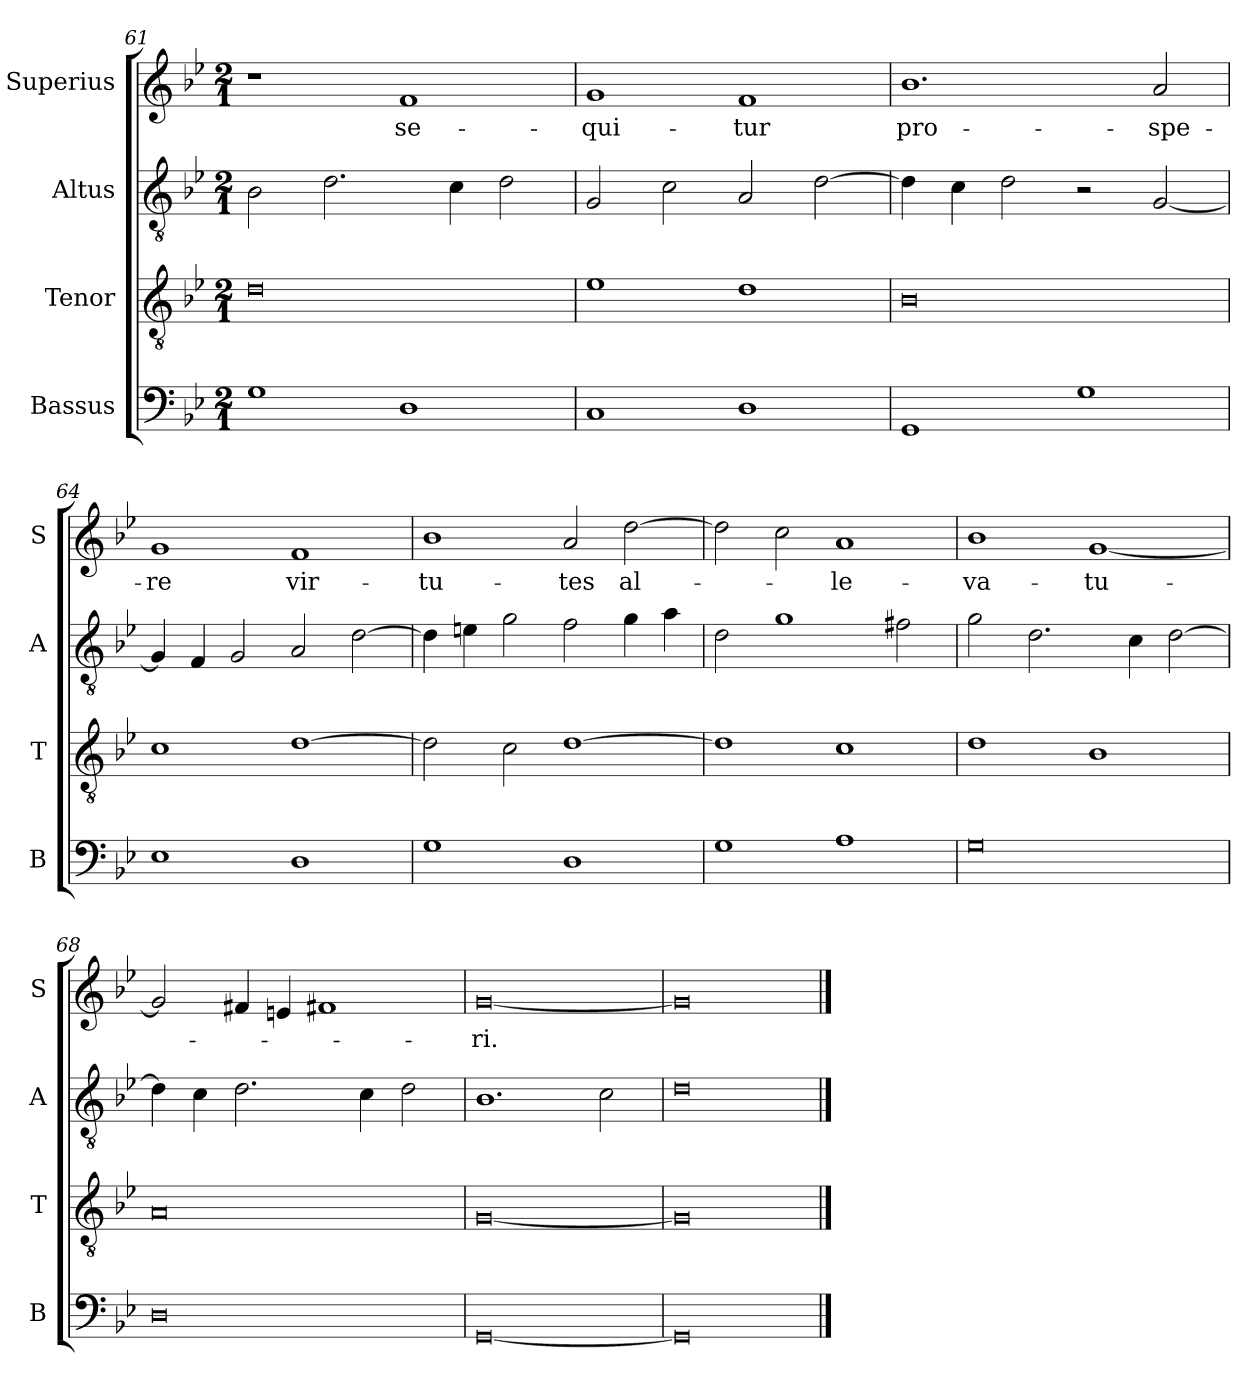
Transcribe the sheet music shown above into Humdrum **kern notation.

**kern	**kern	**kern	**kern	**text
*part4	*part3	*part2	*part1	*part1
*staff4	*staff3	*staff2	*staff1	*staff1
*I"Bassus	*I"Tenor	*I"Altus	*I"Superius	*
*I'B	*I'T	*I'A	*I'S	*
*clefF4	*clefGv2	*clefGv2	*clefG2	*
*k[b-e-]	*k[b-e-]	*k[b-e-]	*k[b-e-]	*
*M2/1	*M2/1	*M2/1	*M2/1	*
=61	=61	=61	=61	=61
1G	0d	2B-	1r	.
.	.	2.d	.	.
1D	.	.	1f	se-
.	.	4c	.	.
.	.	2d	.	.
=62	=62	=62	=62	=62
1C	1e-	2G	1g	-qui-
.	.	2c	.	.
1D	1d	2A	1f	-tur
.	.	[2d	.	.
=63	=63	=63	=63	=63
1GG	0B-	4d]	1.b-	pro-
.	.	4c	.	.
.	.	2d	.	.
1G	.	2r	.	.
.	.	[2G	2a	-spe-
=64	=64	=64	=64	=64
1E-	1c	4G]	1g	-re
.	.	4F	.	.
.	.	2G	.	.
1D	[1d	2A	1f	vir-
.	.	[2d	.	.
=65	=65	=65	=65	=65
1G	2d]	4d]	1b-	-tu-
.	.	4en	.	.
.	2c	2g	.	.
1D	[1d	2f	2a	-tes
.	.	4g	[2dd	al-
.	.	4a	.	.
=66	=66	=66	=66	=66
1G	1d]	2d	2dd]	.
.	.	1g	2cc	.
1A	1c	.	1a	-le-
.	.	2f#X	.	.
=67	=67	=67	=67	=67
0G	1d	2g	1b-	-va-
.	.	2.d	.	.
.	1B-	.	[1g	-tu-
.	.	4c	.	.
.	.	[2d	.	.
=68	=68	=68	=68	=68
0D	0A	4d]	2g]	.
.	.	4c	.	.
.	.	2.d	4f#X	.
.	.	.	4en	.
.	.	.	1f#X	.
.	.	4c	.	.
.	.	2d	.	.
=69	=69	=69	=69	=69
[0GG	[0G	1.B-	[0g	-ri.
.	.	2c	.	.
=70	=70	=70	=70	=70
0GG]	0G]	0d	0g]	.
==	==	==	==	==
*-	*-	*-	*-	*-
